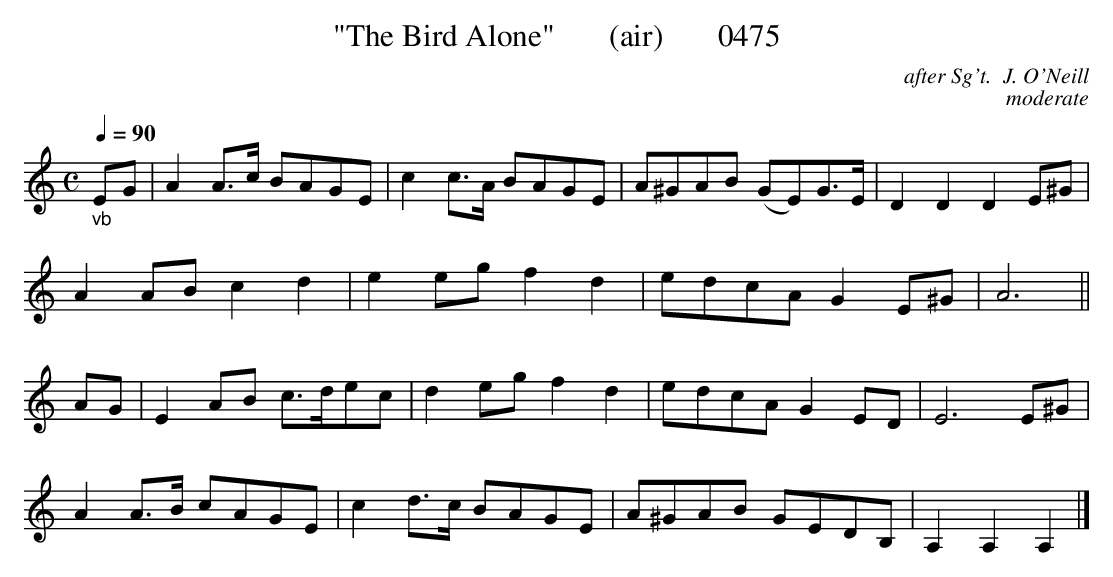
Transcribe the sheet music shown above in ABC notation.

X:1
T:"The Bird Alone"       (air)       0475
C:after Sg't.  J. O'Neill
C:moderate
Q:1/4=90
M:C
L:1/8
K:C
"_vb"EG|A2A3/2c/2 BAGE|c2c3/2A/2 BAGE|A^GAB (GE)G3/2E/2|D2D2D2E^G|
A2AB c2d2|e2eg f2d2|edcA G2E^G|A6||
AG|E2AB c3/2d/2ec|d2eg f2d2|edcA G2ED|E6E^G|
A2A3/2B/2 cAGE|c2d3/2c/2 BAGE|A^GAB GEDB,|A,2A,2A,2|]
